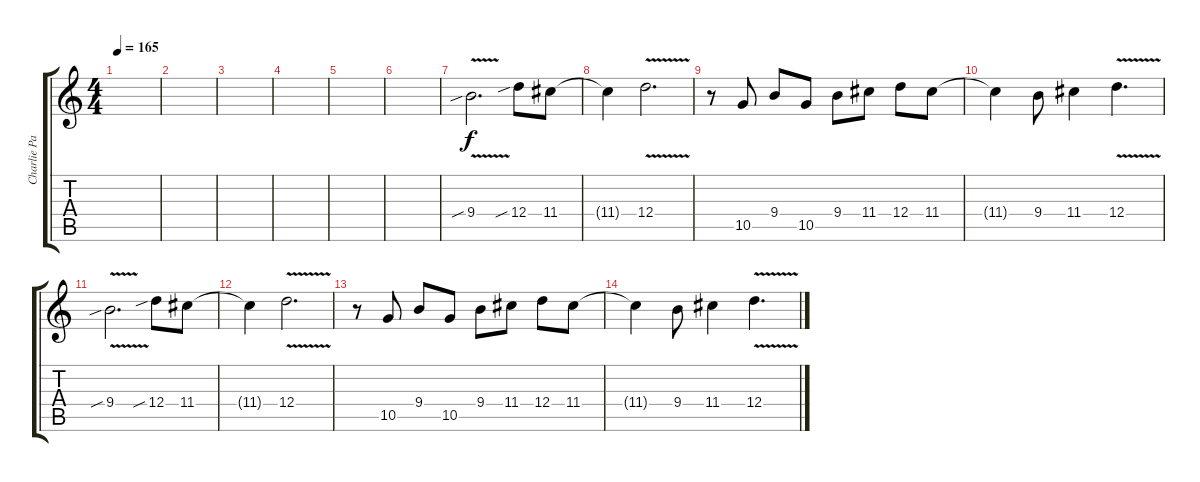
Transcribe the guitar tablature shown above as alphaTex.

\track ("Charlie Parra 2" "Charlie Pa") {instrument distortionguitar}
\staff {score tabs}
\tuning (E4 B3 G3 D3 A2 E2) {hide}
\ts (4 4)
\tempo 165
\clef g2
\ks c
|
|
|
|
|
|
9.4{v sib}.2{d} 12.4{sib}.8 11.4.8 |
11.4{t}.4 12.4{v}.2{d} |
r.8 10.5.8 9.4.8 10.5.8 9.4.8 11.4.8 12.4.8 11.4.8 |
11.4{t}.4 9.4.8 11.4.4 12.4{v}.4{d} |
9.4{v sib}.2{d} 12.4{sib}.8 11.4.8 |
11.4{t}.4 12.4{v}.2{d} |
r.8 10.5.8 9.4.8 10.5.8 9.4.8 11.4.8 12.4.8 11.4.8 |
11.4{t}.4 9.4.8 11.4.4 12.4{v}.4{d}
